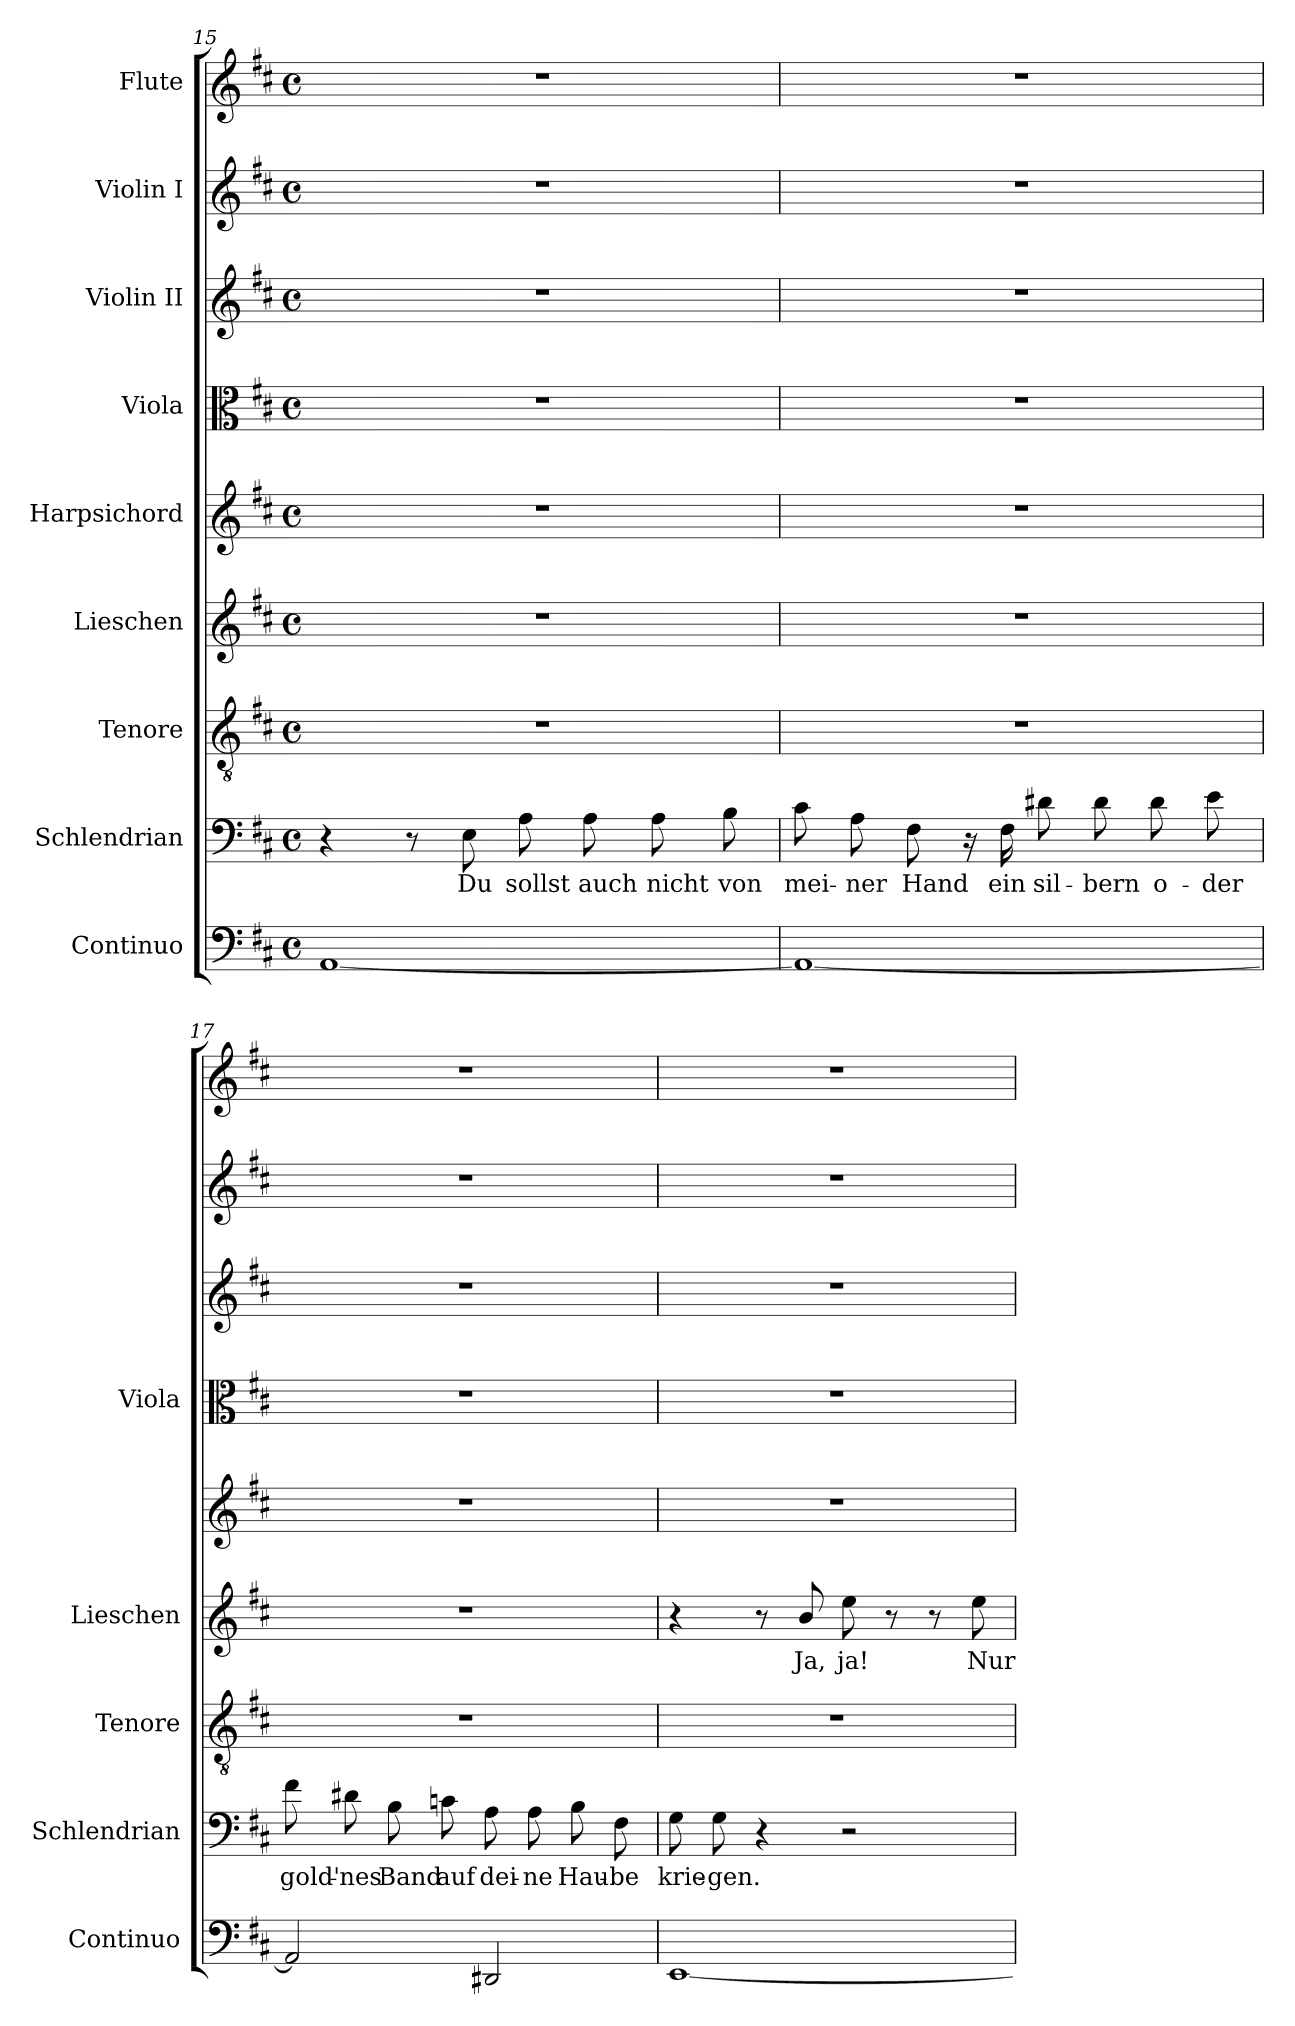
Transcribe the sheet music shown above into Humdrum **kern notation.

**kern	**kern	**text	**kern	**kern	**text	**kern	**kern	**kern	**kern	**kern
*part9	*part8	*part8	*part7	*part6	*part6	*part5	*part4	*part3	*part2	*part1
*staff9	*staff8	*staff8	*staff7	*staff6	*staff6	*staff5	*staff4	*staff3	*staff2	*staff1
*I"Continuo	*I"Schlendrian	*	*I"Tenore	*I"Lieschen	*	*I"Harpsichord	*I"Viola	*I"Violin II	*I"Violin I	*I"Flute
*I'Continuo	*I'Schlendrian	*	*I'Tenore	*I'Lieschen	*	*	*I'Viola	*	*	*
!!LO:LB:g=z
*clefF4	*clefF4	*	*clefGv2	*clefG2	*	*clefG2	*clefC3	*clefG2	*clefG2	*clefG2
*	*	*	*ITrd7c12	*	*	*	*	*	*	*
*k[f#c#]	*k[f#c#]	*	*k[f#c#]	*k[f#c#]	*	*k[f#c#]	*k[f#c#]	*k[f#c#]	*k[f#c#]	*k[f#c#]
*D:	*D:	*	*D:	*D:	*	*D:	*D:	*D:	*D:	*D:
*M4/4	*M4/4	*	*M4/4	*M4/4	*	*M4/4	*M4/4	*M4/4	*M4/4	*M4/4
*met(c)	*met(c)	*	*met(c)	*met(c)	*	*met(c)	*met(c)	*met(c)	*met(c)	*met(c)
=15	=15	=15	=15	=15	=15	=15	=15	=15	=15	=15
[1AAi	4r	.	1r	1r	.	1r	1r	1r	1r	1r
.	8r	.	.	.	.	.	.	.	.	.
!	!	!LO:LY:b:color=#000000	!	!	!	!	!	!	!	!
.	8Ei\	Du	.	.	.	.	.	.	.	.
!	!	!LO:LY:b:color=#000000	!	!	!	!	!	!	!	!
.	8Ai\	sollst	.	.	.	.	.	.	.	.
!	!	!LO:LY:b:color=#000000	!	!	!	!	!	!	!	!
.	8Ai\	auch	.	.	.	.	.	.	.	.
!	!	!LO:LY:b:color=#000000	!	!	!	!	!	!	!	!
.	8Ai\	nicht	.	.	.	.	.	.	.	.
!	!	!LO:LY:b:color=#000000	!	!	!	!	!	!	!	!
.	8Bi\	von	.	.	.	.	.	.	.	.
=16	=16	=16	=16	=16	=16	=16	=16	=16	=16	=16
!	!	!LO:LY:b:color=#000000	!	!	!	!	!	!	!	!
1AAi_	8c#i\	mei-	1r	1r	.	1r	1r	1r	1r	1r
!	!	!LO:LY:b:color=#000000	!	!	!	!	!	!	!	!
.	8Ai\	-ner	.	.	.	.	.	.	.	.
!	!	!LO:LY:b:color=#000000	!	!	!	!	!	!	!	!
.	8F#i\	Hand	.	.	.	.	.	.	.	.
.	16r	.	.	.	.	.	.	.	.	.
!	!	!LO:LY:b:color=#000000	!	!	!	!	!	!	!	!
.	16F#i\	ein	.	.	.	.	.	.	.	.
!	!	!LO:LY:b:color=#000000	!	!	!	!	!	!	!	!
.	8d#Xi\	sil-	.	.	.	.	.	.	.	.
!	!	!LO:LY:b:color=#000000	!	!	!	!	!	!	!	!
.	8d#i\	-bern	.	.	.	.	.	.	.	.
!	!	!LO:LY:b:color=#000000	!	!	!	!	!	!	!	!
.	8d#i\	o-	.	.	.	.	.	.	.	.
!	!	!LO:LY:b:color=#000000	!	!	!	!	!	!	!	!
.	8ei\	-der	.	.	.	.	.	.	.	.
=17	=17	=17	=17	=17	=17	=17	=17	=17	=17	=17
!	!	!LO:LY:b:color=#000000	!	!	!	!	!	!	!	!
2AAi/]	8f#i\	gold'-	1r	1r	.	1r	1r	1r	1r	1r
!	!	!LO:LY:b:color=#000000	!	!	!	!	!	!	!	!
.	8d#Xi\	-nes	.	.	.	.	.	.	.	.
!	!	!LO:LY:b:color=#000000	!	!	!	!	!	!	!	!
.	8Bi\	Band	.	.	.	.	.	.	.	.
!	!	!LO:LY:b:color=#000000	!	!	!	!	!	!	!	!
.	8cni\	auf	.	.	.	.	.	.	.	.
!	!	!LO:LY:b:color=#000000	!	!	!	!	!	!	!	!
2DD#Xi/	8Ai\	dei-	.	.	.	.	.	.	.	.
!	!	!LO:LY:b:color=#000000	!	!	!	!	!	!	!	!
.	8Ai\	-ne	.	.	.	.	.	.	.	.
!	!	!LO:LY:b:color=#000000	!	!	!	!	!	!	!	!
.	8Bi\	Hau-	.	.	.	.	.	.	.	.
!	!	!LO:LY:b:color=#000000	!	!	!	!	!	!	!	!
.	8F#i\	-be	.	.	.	.	.	.	.	.
=18	=18	=18	=18	=18	=18	=18	=18	=18	=18	=18
!	!	!LO:LY:b:color=#000000	!	!	!	!	!	!	!	!
[1EEi	8Gi\	krie-	1r	4r	.	1r	1r	1r	1r	1r
!	!	!LO:LY:b:color=#000000	!	!	!	!	!	!	!	!
.	8Gi\	-gen.	.	.	.	.	.	.	.	.
.	4r	.	.	8r	.	.	.	.	.	.
!	!	!	!	!	!LO:LY:b:color=#000000	!	!	!	!	!
.	.	.	.	8bi/	Ja,	.	.	.	.	.
!	!	!	!	!	!LO:LY:b:color=#000000	!	!	!	!	!
.	2r	.	.	8eei\	ja!	.	.	.	.	.
.	.	.	.	8r	.	.	.	.	.	.
.	.	.	.	8r	.	.	.	.	.	.
!	!	!	!	!	!LO:LY:b:color=#000000	!	!	!	!	!
.	.	.	.	8eei\	Nur	.	.	.	.	.
=	=	=	=	=	=	=	=	=	=	=
*-	*-	*-	*-	*-	*-	*-	*-	*-	*-	*-
